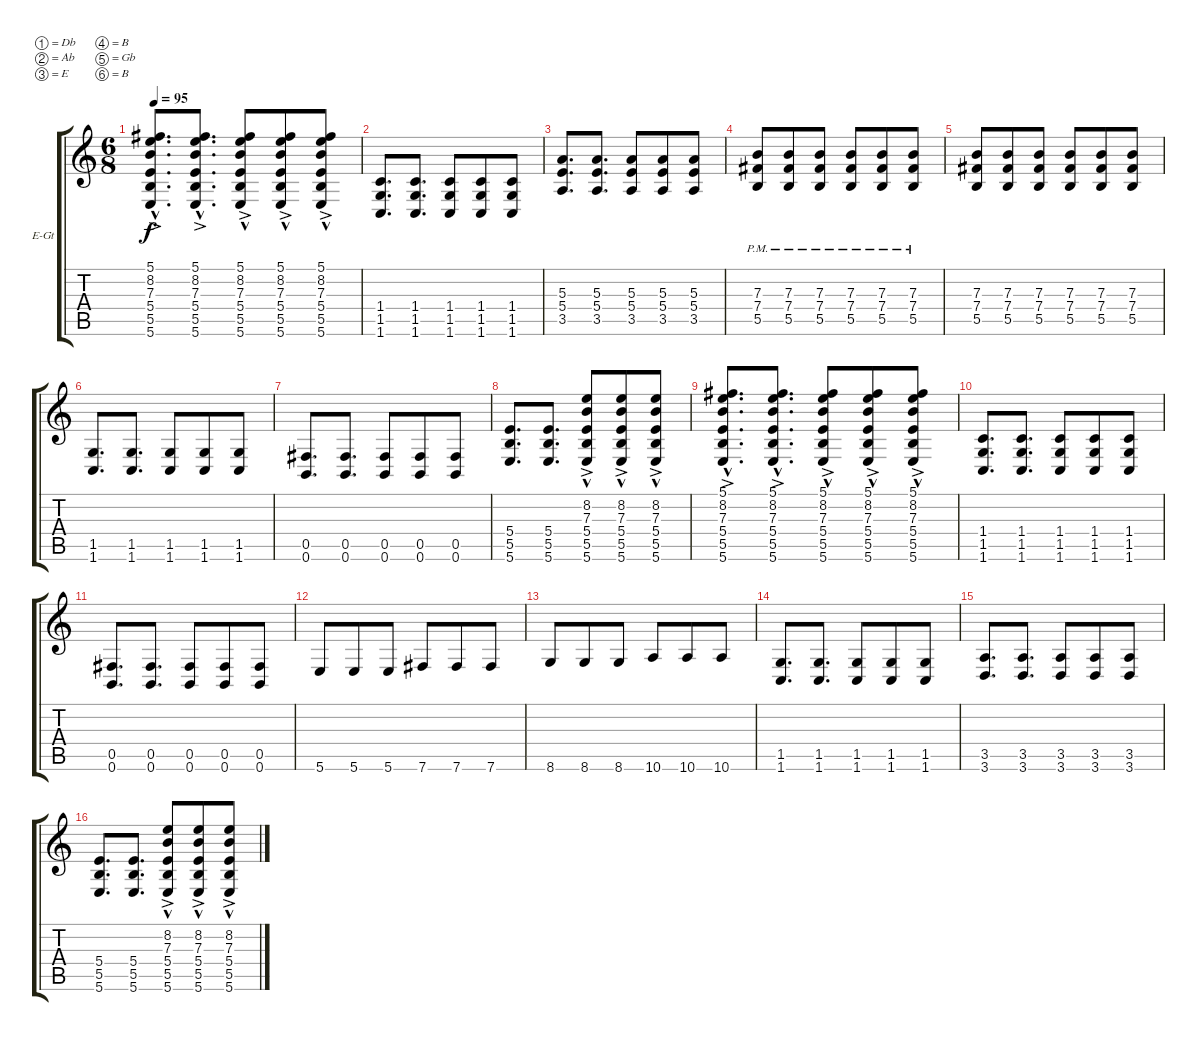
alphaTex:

\defaultSystemsLayout 4
\bracketExtendMode groupsimilarinstruments
\firstSystemTrackNameOrientation horizontal
\otherSystemsTrackNameOrientation horizontal
\track ("GTR Dist 1" "E-Gt") {instrument distortionguitar}
\staff {score tabs}
\tuning (Db4 Ab3 E3 B2 Gb2 B1)
\ts (6 8)
\tempo 95
\clef g2
\ks c
(5.6 5.5 5.4 7.3 5.1{hac} 8.2{ac}).8{d dy f} (5.6 5.5 5.4 7.3 5.1{hac} 8.2{ac}).8{d} (5.6 5.5 7.3 8.2{ac} 5.4 5.1{hac}).8 (5.6 5.5 7.3 8.2{ac} 5.4 5.1{hac}).8 (5.6 5.5 7.3 8.2{ac} 5.4 5.1{hac}).8 |
(1.5 1.6 1.4).8{d} (1.6 1.5 1.4).8{d} (1.6 1.5 1.4).8 (1.6 1.5 1.4).8 (1.5 1.6 1.4).8 |
(3.5 5.4 5.3).8{d} (3.5 5.4 5.3).8{d} (3.5 5.4 5.3).8 (3.5 5.4 5.3).8 (3.5 5.4 5.3).8 |
(5.5{pm} 7.4{pm} 7.3{pm}).8 (5.5{pm} 7.4{pm} 7.3{pm}).8 (5.5{pm} 7.3{pm} 7.4{pm}).8 (5.5{pm} 7.3{pm} 7.4{pm}).8 (5.5{pm} 7.3{pm} 7.4{pm}).8 (5.5{pm} 7.3{pm} 7.4{pm}).8 |
(5.5 7.4 7.3).8 (5.5 7.4 7.3).8 (5.5 7.4 7.3).8 (5.5 7.4 7.3).8 (5.5 7.4 7.3).8 (5.5 7.4 7.3).8 |
(1.6 1.5).8{d} (1.6 1.5).8{d} (1.6 1.5).8 (1.6 1.5).8 (1.6 1.5).8 |
(0.5 0.6).8{d} (0.5 0.6).8{d} (0.5 0.6).8 (0.5 0.6).8 (0.5 0.6).8 |
(5.6 5.5 5.4).8{d} (5.6 5.5 5.4).8{d} (5.6 5.5 7.3{ac} 8.2{hac} 5.4).8 (5.6 5.5 7.3{ac} 8.2{hac} 5.4).8 (5.6 5.5 7.3{ac} 8.2{hac} 5.4).8 |
(5.6 5.5 5.4 7.3 5.1{hac} 8.2{ac}).8{d} (5.6 5.5 5.4 7.3 5.1{hac} 8.2{ac}).8{d} (5.6 5.5 7.3 8.2{ac} 5.4 5.1{hac}).8 (5.6 5.5 7.3 8.2{ac} 5.4 5.1{hac}).8 (5.6 5.5 7.3 8.2{ac} 5.4 5.1{hac}).8 |
(1.5 1.6 1.4).8{d} (1.6 1.5 1.4).8{d} (1.6 1.5 1.4).8 (1.6 1.5 1.4).8 (1.5 1.6 1.4).8 |
(0.6 0.5).8{d} (0.6 0.5).8{d} (0.6 0.5).8 (0.6 0.5).8 (0.6 0.5).8 |
5.6.8 5.6.8 5.6.8 7.6.8 7.6.8 7.6.8 |
8.6.8 8.6.8 8.6.8 10.6.8 10.6.8 10.6.8 |
(1.6 1.5).8{d} (1.6 1.5).8{d} (1.6 1.5).8 (1.6 1.5).8 (1.6 1.5).8 |
(3.5 3.6).8{d} (3.5 3.6).8{d} (3.5 3.6).8 (3.5 3.6).8 (3.5 3.6).8 |
(5.6 5.5 5.4).8{d} (5.6 5.5 5.4).8{d} (5.6 5.5 7.3{ac} 8.2{hac} 5.4).8 (5.6 5.5 7.3{ac} 8.2{hac} 5.4).8 (5.6 5.5 7.3{ac} 8.2{hac} 5.4).8
